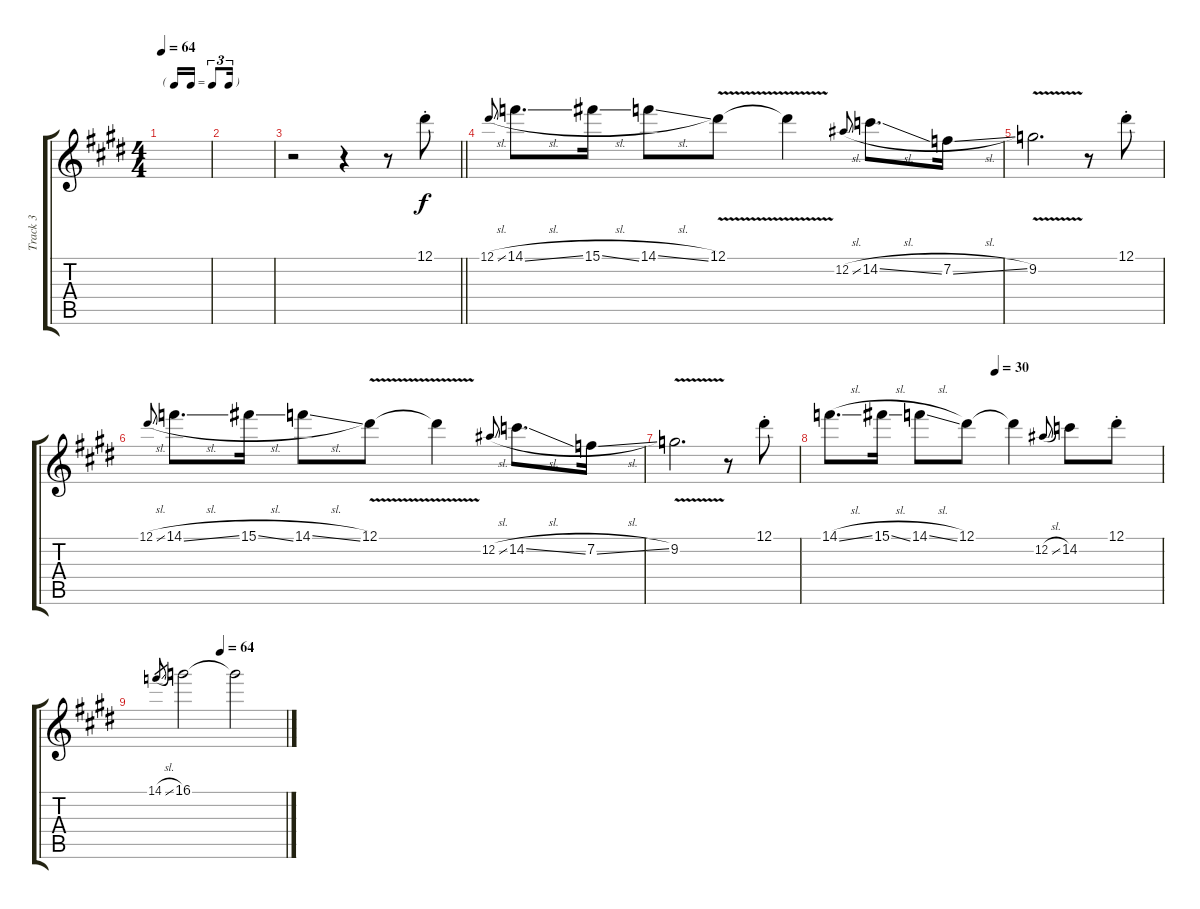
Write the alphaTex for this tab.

\track ("Track 3" "Track 3") {instrument overdrivenguitar}
\staff {score tabs}
\tuning (Eb4 Bb3 Gb3 Db3 Ab2 Eb2) {hide}
\ts (4 4)
\tf triplet16th
\tempo 64
\clef g2
\ks e
|
|
\barLineRight lightlight
r.2 r.4 r.8 12.1{st}.8 |
12.1{sl}.8{gr onbeat} 14.1{sl}.8{d} 15.1{sl}.16 14.1{sl}.8 12.1{v}.8 12.1{t}.4 12.2{sl}.8{gr onbeat} 14.2{sl}.8{d} 7.2{sl}.16 |
9.2{v}.2{d} r.8 12.1{st}.8 |
12.1{sl}.8{gr onbeat} 14.1{sl}.8{d} 15.1{sl}.16 14.1{sl}.8 12.1{v}.8 12.1{t}.4 12.2{sl}.8{gr onbeat} 14.2{sl}.8{d} 7.2{sl}.16 |
9.2{v}.2{d} r.8 12.1{st}.8 |
\tempo (30 0.5)
14.1{sl}.8{d} 15.1{sl}.16 14.1{sl}.8 12.1.8 12.1{t}.4 12.2{sl}.8{gr onbeat} 14.2.8 12.1{st}.8 |
\tempo (64 0.5)
14.1{sl}.8{gr} 16.1.2 16.1{t}.2
